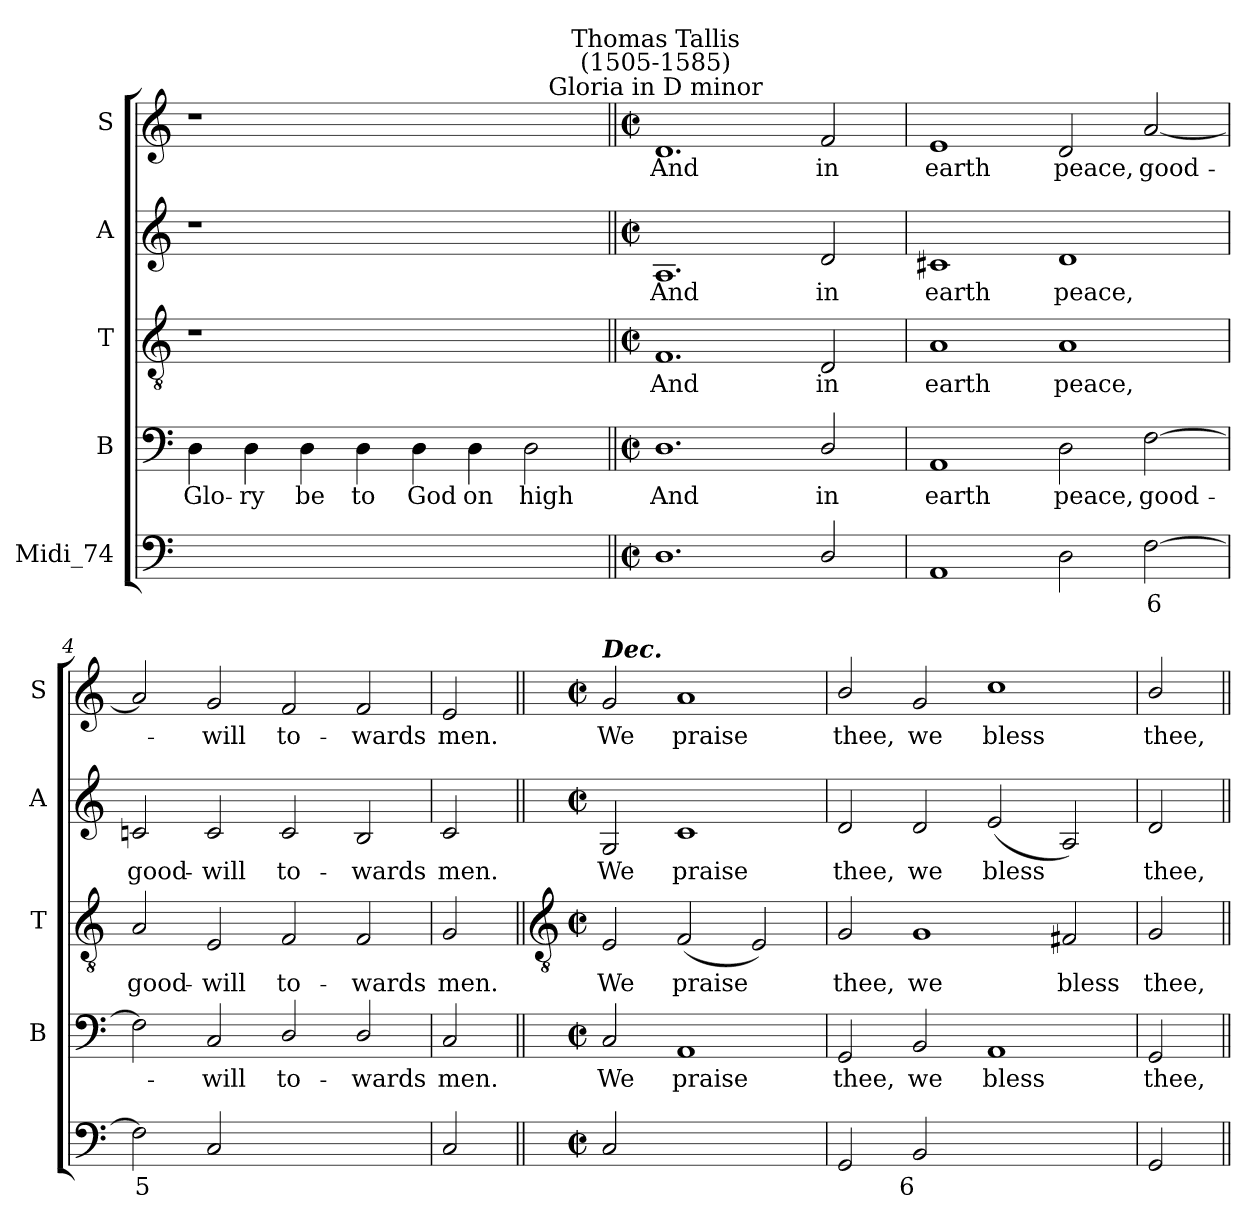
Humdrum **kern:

**kern	**text	**kern	**text	**kern	**text	**kern	**text	**kern	**text
*part5	*part5	*part4	*part4	*part3	*part3	*part2	*part2	*part1	*part1
*staff5	*staff5	*staff4	*staff4	*staff3	*staff3	*staff2	*staff2	*staff1	*staff1
*I"Midi_74	*	*I"B	*	*I"T	*	*I"A	*	*I"S	*
*	*	*I'B	*	*I'T	*	*I'A	*	*I'S	*
*clefF4	*	*clefF4	*	*clefGv2	*	*clefG2	*	*clefG2	*
*k[]	*	*k[]	*	*k[]	*	*k[]	*	*k[]	*
*C:	*	*C:	*	*C:	*	*C:	*	*C:	*
=1	=1	=1	=1	=1	=1	=1	=1	=1	=1
!	!	!	!LO:LY:b	!	!	!	!	!	!
1ryy	.	4D	Glo-	1r	.	1r	.	1r	.
!	!	!	!LO:LY:b	!	!	!	!	!	!
.	.	4D	-ry	.	.	.	.	.	.
!	!	!	!LO:LY:b	!	!	!	!	!	!
.	.	4D	be	.	.	.	.	.	.
!	!	!	!LO:LY:b	!	!	!	!	!	!
.	.	4D	to	.	.	.	.	.	.
!	!	!	!LO:LY:b	!	!	!	!	!	!
1ryy	.	4D	God	1ryy	.	1ryy	.	1ryy	.
!	!	!	!LO:LY:b	!	!	!	!	!	!
.	.	4D	on	.	.	.	.	.	.
!	!	!	!LO:LY:b	!	!	!	!	!	!
.	.	2D	high	.	.	.	.	.	.
=2||	=2||	=2||	=2||	=2||	=2||	=2||	=2||	=2||	=2||
*M4/2	*	*M4/2	*	*M4/2	*	*M4/2	*	*M4/2	*
*met(c|)	*	*met(c|)	*	*met(c|)	*	*met(c|)	*	*met(c|)	*
!	!	!	!	!	!	!	!	!LO:TX:a:cj:t=Gloria in D minor	!
!	!	!	!	!	!	!	!	!LO:TX:a:cj:t=Thomas Tallis\n(1505-1585)	!
!	!	!	!LO:LY:b	!	!LO:LY:b	!	!LO:LY:b	!	!LO:LY:b
1.D	.	1.D	And	1.F	And	1.A	And	1.d	And
!	!	!	!LO:LY:b	!	!LO:LY:b	!	!LO:LY:b	!	!LO:LY:b
2D/	.	2D/	in	2D	in	2d	in	2f	in
=3	=3	=3	=3	=3	=3	=3	=3	=3	=3
!	!	!	!LO:LY:b	!	!LO:LY:b	!	!LO:LY:b	!	!LO:LY:b
1AA	.	1AA	earth	1A	earth	1c#X	earth	1e	earth
!	!	!	!LO:LY:b	!	!LO:LY:b	!	!LO:LY:b	!	!LO:LY:b
2D	.	2D	peace,	1A	peace,	1d	peace,	2d	peace,
!	!LO:LY:b	!	!LO:LY:b	!	!	!	!	!	!LO:LY:b
[2F\	6	[2F\	good-	.	.	.	.	[2a	good-
=4	=4	=4	=4	=4	=4	=4	=4	=4	=4
!	!LO:LY:b	!	!	!	!LO:LY:b	!	!LO:LY:b	!	!
2F\]	5	2F\]	.	2A	good-	2cn	good-	2a]	.
!	!	!	!LO:LY:b	!	!LO:LY:b	!	!LO:LY:b	!	!LO:LY:b
2C	.	2C	will	2E	-will	2c	-will	2g	will
!	!LO:LY:b	!	!LO:LY:b	!	!LO:LY:b	!	!LO:LY:b	!	!LO:LY:b
[2D/yy	7	2D/	to-	2F	to-	2c	to-	2f	to-
!	!LO:LY:b	!	!LO:LY:b	!	!LO:LY:b	!	!LO:LY:b	!	!LO:LY:b
2Dyy]	6	2D/	-wards	2F	-wards	2B	-wards	2f	-wards
=5	=5	=5	=5	=5	=5	=5	=5	=5	=5
!	!	!	!LO:LY:b	!	!LO:LY:b	!	!LO:LY:b	!	!LO:LY:b
2C	.	2C	men.	2G	men.	2c	men.	2e	men.
!!LO:LB:g=z
=6||	=6||	=6||	=6||	=6||	=6||	=6||	=6||	=6||	=6||
*	*	*	*	*clefGv2	*	*	*	*	*
*M4/2	*	*M4/2	*	*M4/2	*	*M4/2	*	*M4/2	*
*met(c|)	*	*met(c|)	*	*met(c|)	*	*met(c|)	*	*met(c|)	*
!	!	!	!	!	!	!	!	!LO:TX:a:Bi:t=Dec.	!
!	!	!	!LO:LY:b	!	!LO:LY:b	!	!LO:LY:b	!	!LO:LY:b
2C	.	2C	We	2E	We	2G	We	2g	We
!	!LO:LY:b	!	!LO:LY:b	!	!LO:LY:b	!	!LO:LY:b	!	!LO:LY:b
[2AAyy	6	1AA	praise	(<2F	praise	1c	praise	1a	praise
!	!LO:LY:b	!	!	!	!	!	!	!	!
2AAyy]	5	.	.	2E)	.	.	.	.	.
=7	=7	=7	=7	=7	=7	=7	=7	=7	=7
!	!	!	!LO:LY:b	!	!LO:LY:b	!	!LO:LY:b	!	!LO:LY:b
2GG	.	2GG	thee,	2G	thee,	2d	thee,	2b/	thee,
!	!LO:LY:b	!	!LO:LY:b	!	!LO:LY:b	!	!LO:LY:b	!	!LO:LY:b
2BB	6	2BB	we	1G	we	2d	we	2g	we
!	!LO:LY:b	!	!LO:LY:b	!	!	!	!LO:LY:b	!	!LO:LY:b
[2AAyy	7	1AA	bless	.	.	(<2e	bless	1cc	bless
!	!LO:LY:b	!	!	!	!LO:LY:b	!	!	!	!
2AAyy]	6	.	.	2F#X	bless	2A)	.	.	.
=8	=8	=8	=8	=8	=8	=8	=8	=8	=8
!	!	!	!LO:LY:b	!	!LO:LY:b	!	!LO:LY:b	!	!LO:LY:b
2GG	.	2GG	thee,	2G	thee,	2d	thee,	2b/	thee,
=||	=||	=||	=||	=||	=||	=||	=||	=||	=||
*-	*-	*-	*-	*-	*-	*-	*-	*-	*-
